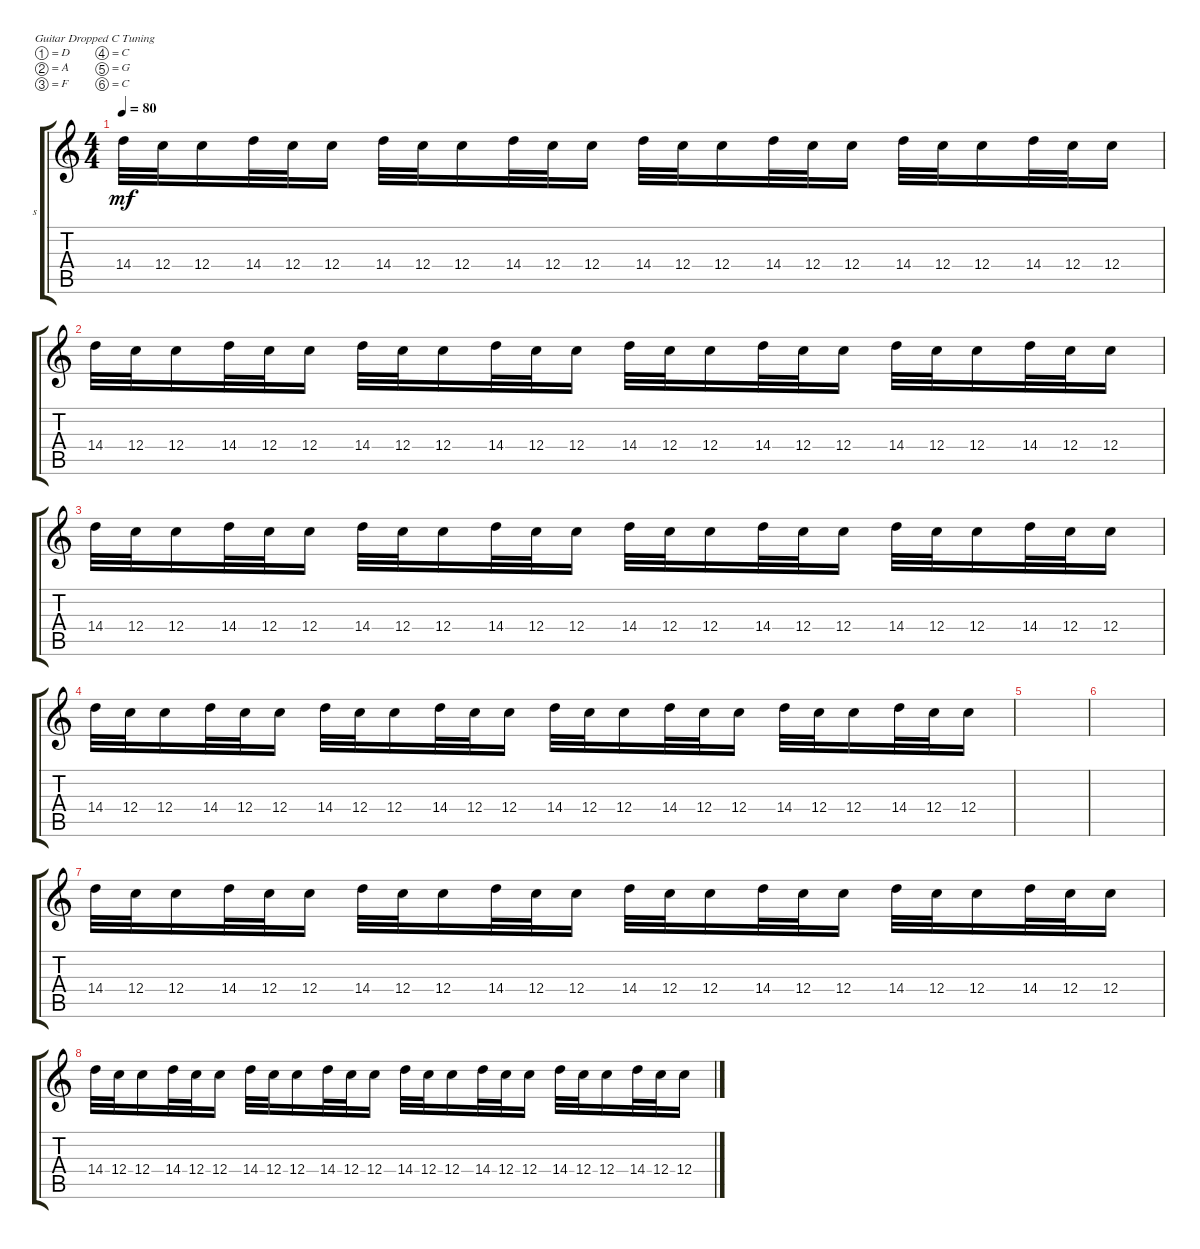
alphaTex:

\defaultSystemsLayout 4
\bracketExtendMode groupsimilarinstruments
\firstSystemTrackNameOrientation horizontal
\otherSystemsTrackNameOrientation horizontal
\track ("Synth" "s") {instrument electricguitarclean}
\staff {score tabs}
\tuning (D4 A3 F3 C3 G2 C2)
\ts (4 4)
\tempo 80
\clef g2
\ks c
14.4.32{dy mf} 12.4.32 12.4.16 14.4.32 12.4.32 12.4.16 14.4.32 12.4.32 12.4.16 14.4.32 12.4.32 12.4.16 14.4.32 12.4.32 12.4.16 14.4.32 12.4.32 12.4.16 14.4.32 12.4.32 12.4.16 14.4.32 12.4.32 12.4.16 |
14.4.32 12.4.32 12.4.16 14.4.32 12.4.32 12.4.16 14.4.32 12.4.32 12.4.16 14.4.32 12.4.32 12.4.16 14.4.32 12.4.32 12.4.16 14.4.32 12.4.32 12.4.16 14.4.32 12.4.32 12.4.16 14.4.32 12.4.32 12.4.16 |
14.4.32 12.4.32 12.4.16 14.4.32 12.4.32 12.4.16 14.4.32 12.4.32 12.4.16 14.4.32 12.4.32 12.4.16 14.4.32 12.4.32 12.4.16 14.4.32 12.4.32 12.4.16 14.4.32 12.4.32 12.4.16 14.4.32 12.4.32 12.4.16 |
14.4.32 12.4.32 12.4.16 14.4.32 12.4.32 12.4.16 14.4.32 12.4.32 12.4.16 14.4.32 12.4.32 12.4.16 14.4.32 12.4.32 12.4.16 14.4.32 12.4.32 12.4.16 14.4.32 12.4.32 12.4.16 14.4.32 12.4.32 12.4.16 |
|
|
14.4.32 12.4.32 12.4.16 14.4.32 12.4.32 12.4.16 14.4.32 12.4.32 12.4.16 14.4.32 12.4.32 12.4.16 14.4.32 12.4.32 12.4.16 14.4.32 12.4.32 12.4.16 14.4.32 12.4.32 12.4.16 14.4.32 12.4.32 12.4.16 |
14.4.32 12.4.32 12.4.16 14.4.32 12.4.32 12.4.16 14.4.32 12.4.32 12.4.16 14.4.32 12.4.32 12.4.16 14.4.32 12.4.32 12.4.16 14.4.32 12.4.32 12.4.16 14.4.32 12.4.32 12.4.16 14.4.32 12.4.32 12.4.16
